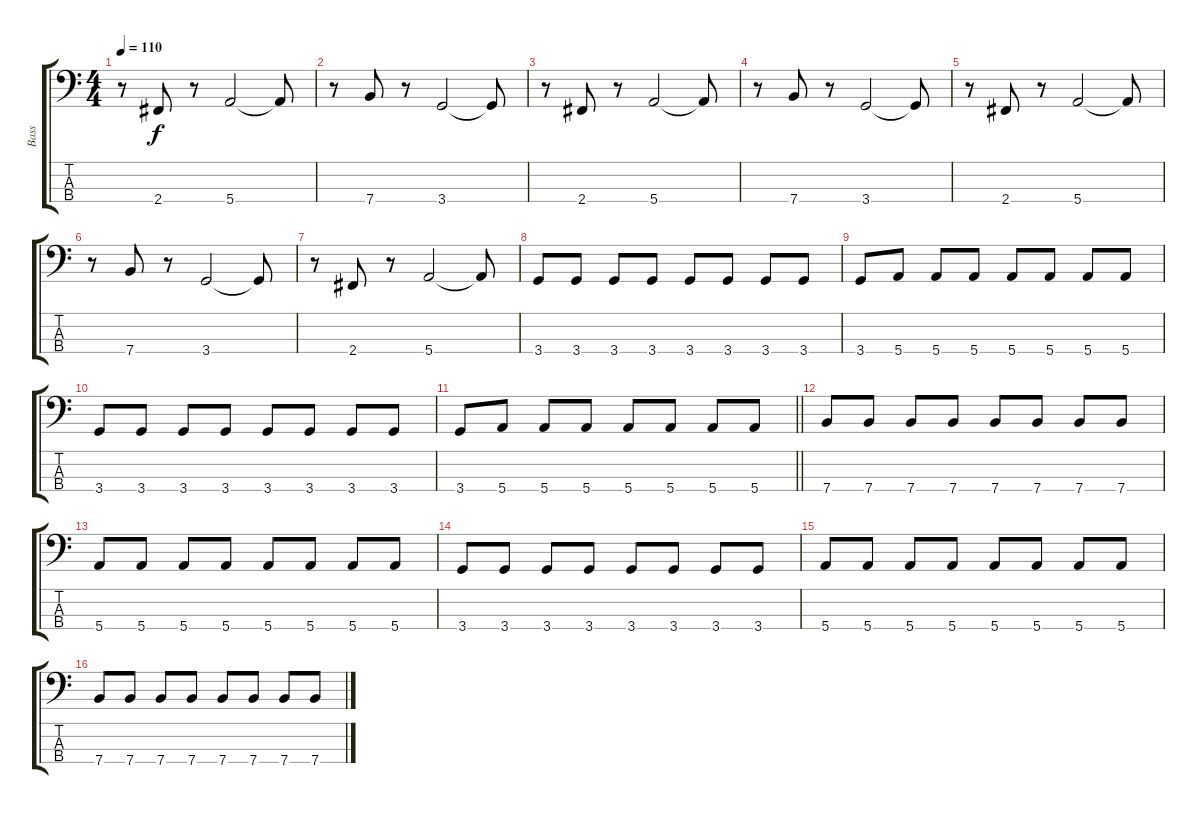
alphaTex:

\track ("Bass" "Bass") {instrument electricbassfinger}
\staff {score tabs}
\tuning (G2 D2 A1 E1) {hide}
\ts (4 4)
\tempo 110
\clef f4
\ks c
r.8{dy f} 2.4.8 r.8 5.4.2 5.4{t}.8 |
r.8 7.4.8 r.8 3.4.2 3.4{t}.8 |
r.8 2.4.8 r.8 5.4.2 5.4{t}.8 |
r.8 7.4.8 r.8 3.4.2 3.4{t}.8 |
r.8 2.4.8 r.8 5.4.2 5.4{t}.8 |
r.8 7.4.8 r.8 3.4.2 3.4{t}.8 |
r.8 2.4.8 r.8 5.4.2 5.4{t}.8 |
3.4.8 3.4.8 3.4.8 3.4.8 3.4.8 3.4.8 3.4.8 3.4.8 |
3.4.8 5.4.8 5.4.8 5.4.8 5.4.8 5.4.8 5.4.8 5.4.8 |
3.4.8 3.4.8 3.4.8 3.4.8 3.4.8 3.4.8 3.4.8 3.4.8 |
\barLineRight lightlight
3.4.8 5.4.8 5.4.8 5.4.8 5.4.8 5.4.8 5.4.8 5.4.8 |
7.4.8 7.4.8 7.4.8 7.4.8 7.4.8 7.4.8 7.4.8 7.4.8 |
5.4.8 5.4.8 5.4.8 5.4.8 5.4.8 5.4.8 5.4.8 5.4.8 |
3.4.8 3.4.8 3.4.8 3.4.8 3.4.8 3.4.8 3.4.8 3.4.8 |
5.4.8 5.4.8 5.4.8 5.4.8 5.4.8 5.4.8 5.4.8 5.4.8 |
7.4.8 7.4.8 7.4.8 7.4.8 7.4.8 7.4.8 7.4.8 7.4.8
